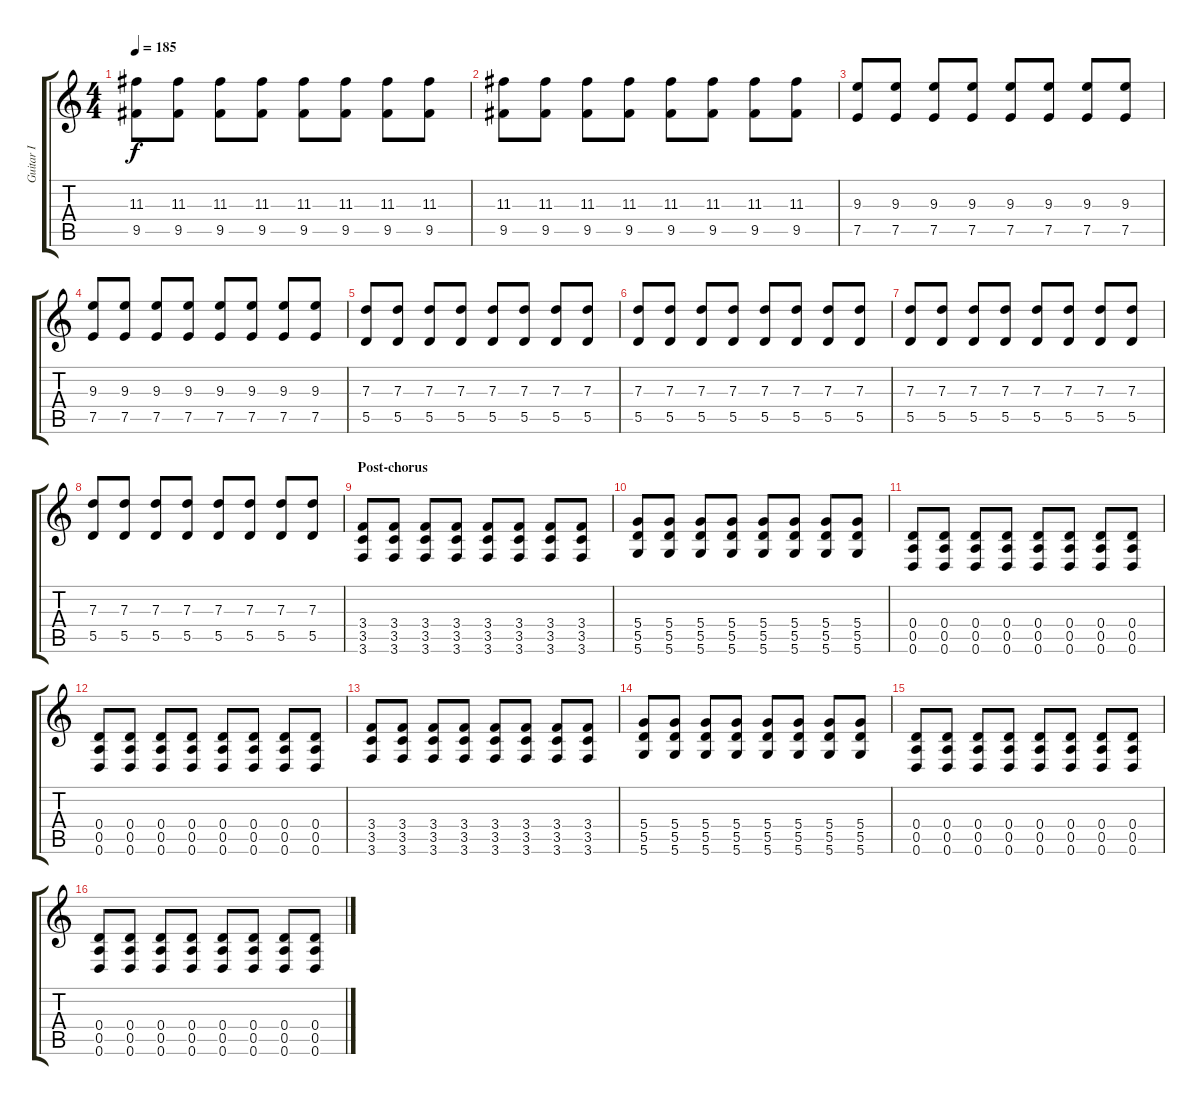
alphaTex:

\track ("Guitar I" "Guitar I") {instrument distortionguitar}
\staff {score tabs}
\tuning (E4 B3 G3 D3 A2 D2) {hide}
\ts (4 4)
\tempo 185
\clef g2
\ks c
(11.3 9.5).8{dy f} (11.3 9.5).8 (11.3 9.5).8 (11.3 9.5).8 (11.3 9.5).8 (11.3 9.5).8 (11.3 9.5).8 (11.3 9.5).8 |
(11.3 9.5).8 (11.3 9.5).8 (11.3 9.5).8 (11.3 9.5).8 (11.3 9.5).8 (11.3 9.5).8 (11.3 9.5).8 (11.3 9.5).8 |
(9.3 7.5).8 (9.3 7.5).8 (9.3 7.5).8 (9.3 7.5).8 (9.3 7.5).8 (9.3 7.5).8 (9.3 7.5).8 (9.3 7.5).8 |
(9.3 7.5).8 (9.3 7.5).8 (9.3 7.5).8 (9.3 7.5).8 (9.3 7.5).8 (9.3 7.5).8 (9.3 7.5).8 (9.3 7.5).8 |
(7.3 5.5).8 (7.3 5.5).8 (7.3 5.5).8 (7.3 5.5).8 (7.3 5.5).8 (7.3 5.5).8 (7.3 5.5).8 (7.3 5.5).8 |
(7.3 5.5).8 (7.3 5.5).8 (7.3 5.5).8 (7.3 5.5).8 (7.3 5.5).8 (7.3 5.5).8 (7.3 5.5).8 (7.3 5.5).8 |
(7.3 5.5).8 (7.3 5.5).8 (7.3 5.5).8 (7.3 5.5).8 (7.3 5.5).8 (7.3 5.5).8 (7.3 5.5).8 (7.3 5.5).8 |
(7.3 5.5).8 (7.3 5.5).8 (7.3 5.5).8 (7.3 5.5).8 (7.3 5.5).8 (7.3 5.5).8 (7.3 5.5).8 (7.3 5.5).8 |
\section ("" "Post-chorus")
(3.4 3.5 3.6).8 (3.4 3.5 3.6).8 (3.4 3.5 3.6).8 (3.4 3.5 3.6).8 (3.4 3.5 3.6).8 (3.4 3.5 3.6).8 (3.4 3.5 3.6).8 (3.4 3.5 3.6).8 |
(5.4 5.5 5.6).8 (5.4 5.5 5.6).8 (5.4 5.5 5.6).8 (5.4 5.5 5.6).8 (5.4 5.5 5.6).8 (5.4 5.5 5.6).8 (5.4 5.5 5.6).8 (5.4 5.5 5.6).8 |
(0.4 0.5 0.6).8 (0.4 0.5 0.6).8 (0.4 0.5 0.6).8 (0.4 0.5 0.6).8 (0.4 0.5 0.6).8 (0.4 0.5 0.6).8 (0.4 0.5 0.6).8 (0.4 0.5 0.6).8 |
(0.4 0.5 0.6).8 (0.4 0.5 0.6).8 (0.4 0.5 0.6).8 (0.4 0.5 0.6).8 (0.4 0.5 0.6).8 (0.4 0.5 0.6).8 (0.4 0.5 0.6).8 (0.4 0.5 0.6).8 |
(3.4 3.5 3.6).8 (3.4 3.5 3.6).8 (3.4 3.5 3.6).8 (3.4 3.5 3.6).8 (3.4 3.5 3.6).8 (3.4 3.5 3.6).8 (3.4 3.5 3.6).8 (3.4 3.5 3.6).8 |
(5.4 5.5 5.6).8 (5.4 5.5 5.6).8 (5.4 5.5 5.6).8 (5.4 5.5 5.6).8 (5.4 5.5 5.6).8 (5.4 5.5 5.6).8 (5.4 5.5 5.6).8 (5.4 5.5 5.6).8 |
(0.4 0.5 0.6).8 (0.4 0.5 0.6).8 (0.4 0.5 0.6).8 (0.4 0.5 0.6).8 (0.4 0.5 0.6).8 (0.4 0.5 0.6).8 (0.4 0.5 0.6).8 (0.4 0.5 0.6).8 |
(0.4 0.5 0.6).8 (0.4 0.5 0.6).8 (0.4 0.5 0.6).8 (0.4 0.5 0.6).8 (0.4 0.5 0.6).8 (0.4 0.5 0.6).8 (0.4 0.5 0.6).8 (0.4 0.5 0.6).8
